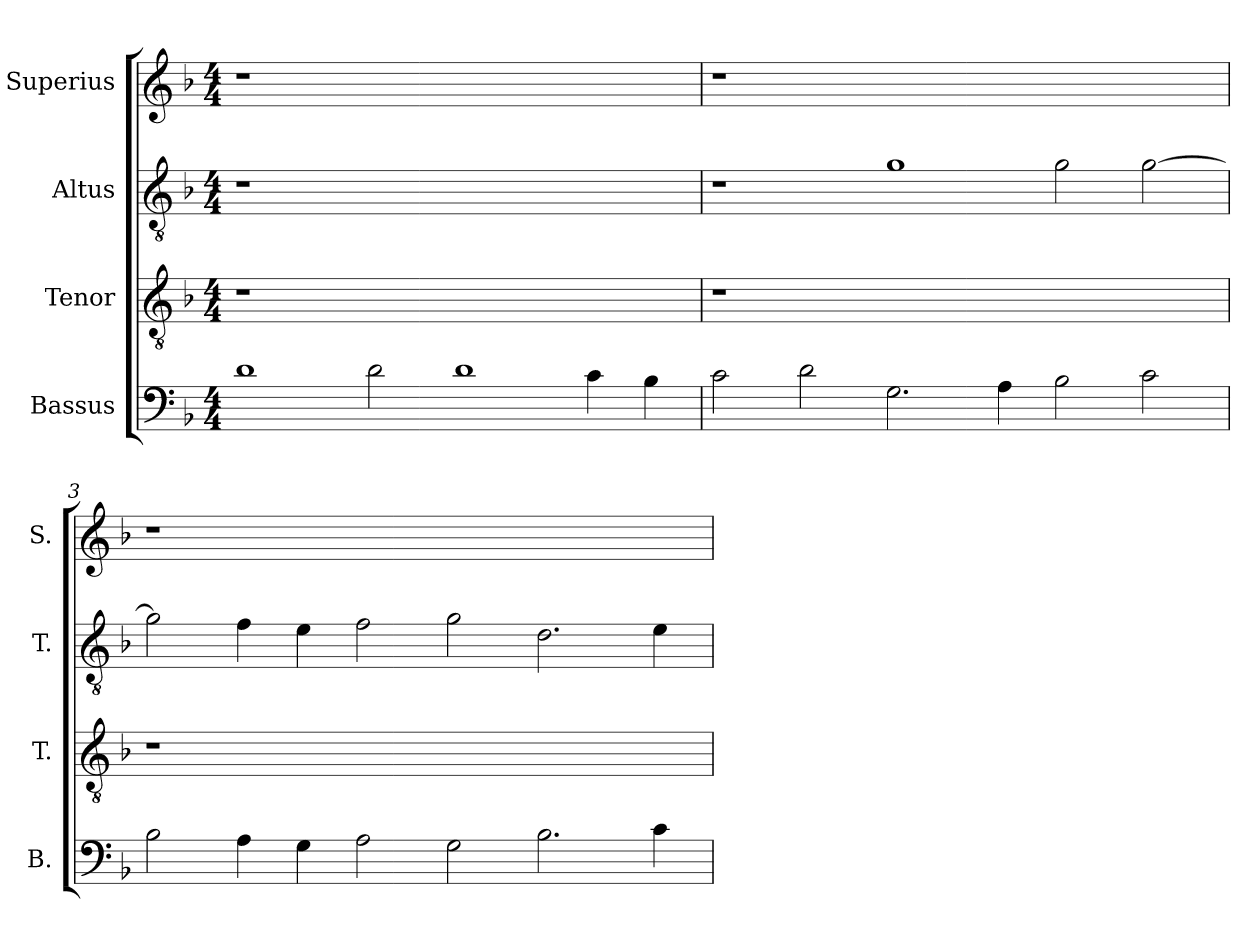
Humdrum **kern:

**kern	**kern	**kern	**kern
*part4	*part3	*part2	*part1
*staff4	*staff3	*staff2	*staff1
*I"Bassus	*I"Tenor	*I"Altus	*I"Superius
*I'B.	*I'T.	*I'T.	*I'S.
!!LO:PB:g=z
*clefF4	*clefGv2	*clefGv2	*clefG2
*	*ITrd7c12	*ITrd7c12	*
*k[b-]	*k[b-]	*k[b-]	*k[b-]
*F:	*F:	*F:	*F:
*M4/4	*M4/4	*M4/4	*M4/4
=1	=1	=1	=1
!	!LO:N:vis=1	!LO:N:vis=1	!LO:N:vis=1
1di	1r	1r	1r
2di\	0ryy	0ryy	0ryy
1di	.	.	.
4ci\	.	.	.
4B-i\	.	.	.
=2	=2	=2	=2
!	!LO:N:vis=1	!	!LO:N:vis=1
2ci\	1r	1r	1r
2di\	.	.	.
2.Gi\	0ryy	1Gi	0ryy
4Ai\	.	.	.
2B-i\	.	2Gi\	.
2ci\	.	[>2Gi\	.
=3	=3	=3	=3
!	!LO:N:vis=1	!	!LO:N:vis=1
2B-i\	1r	2Gi\]	1r
4Ai\	.	4Fi\	.
4Gi\	.	4Ei\	.
2Ai\	0ryy	2Fi\	0ryy
2Gi\	.	2Gi\	.
2.B-i\	.	2.Di\	.
4ci\	.	4Ei\	.
=	=	=	=
*-	*-	*-	*-
